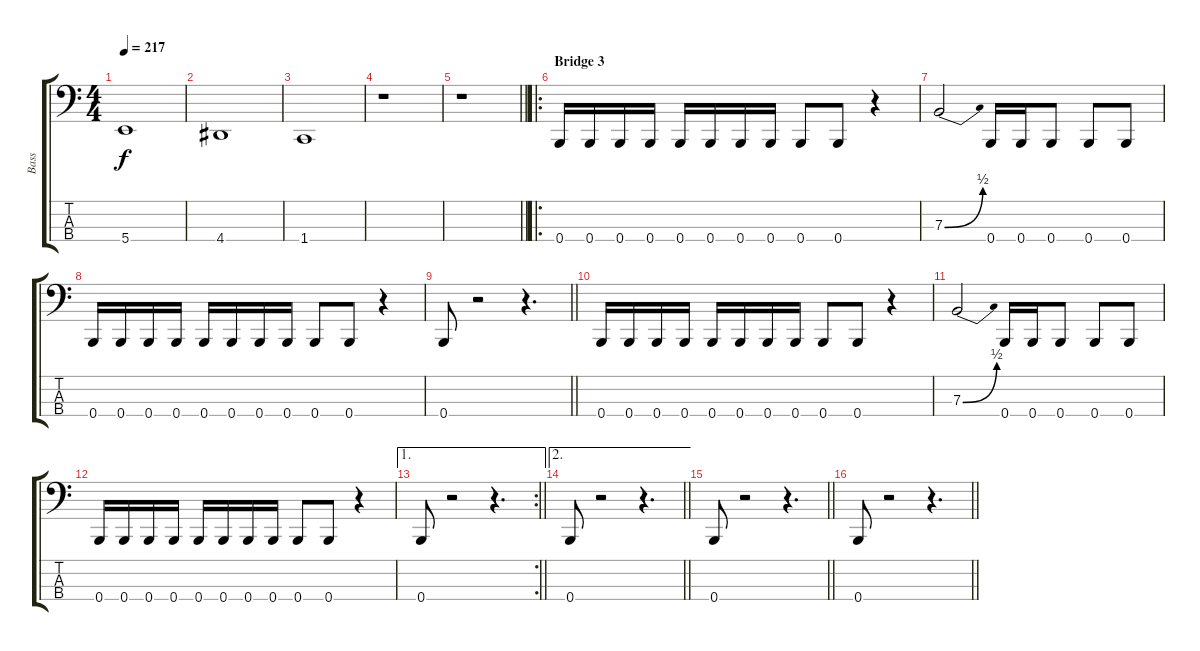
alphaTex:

\track ("Bass" "Bass") {instrument electricbassfinger}
\staff {score tabs}
\tuning (D2 A1 E1 B0) {hide}
\ts (4 4)
\tempo 217
\clef f4
\ks c
5.4.1{dy f} |
4.4.1 |
1.4.1 |
r.1 |
\barLineRight lightlight
r.1 |
\ro
\section ("" "Bridge 3")
0.4.16 0.4.16 0.4.16 0.4.16 0.4.16 0.4.16 0.4.16 0.4.16 0.4.8 0.4.8 r.4 |
7.3{be (bend 0 0 60 2)}.2 0.4.16 0.4.16 0.4.8 0.4.8 0.4.8 |
0.4.16 0.4.16 0.4.16 0.4.16 0.4.16 0.4.16 0.4.16 0.4.16 0.4.8 0.4.8 r.4 |
\barLineRight lightlight
0.4.8 r.2 r.4{d} |
0.4.16 0.4.16 0.4.16 0.4.16 0.4.16 0.4.16 0.4.16 0.4.16 0.4.8 0.4.8 r.4 |
7.3{be (bend 0 0 60 2)}.2 0.4.16 0.4.16 0.4.8 0.4.8 0.4.8 |
0.4.16 0.4.16 0.4.16 0.4.16 0.4.16 0.4.16 0.4.16 0.4.16 0.4.8 0.4.8 r.4 |
\ae 1
\rc 2
\barLineRight lightlight
0.4.8 r.2 r.4{d} |
\ae 2
\barLineRight lightlight
0.4.8 r.2 r.4{d} |
\barLineRight lightlight
0.4.8 r.2 r.4{d} |
\barLineRight lightlight
0.4.8 r.2 r.4{d}
